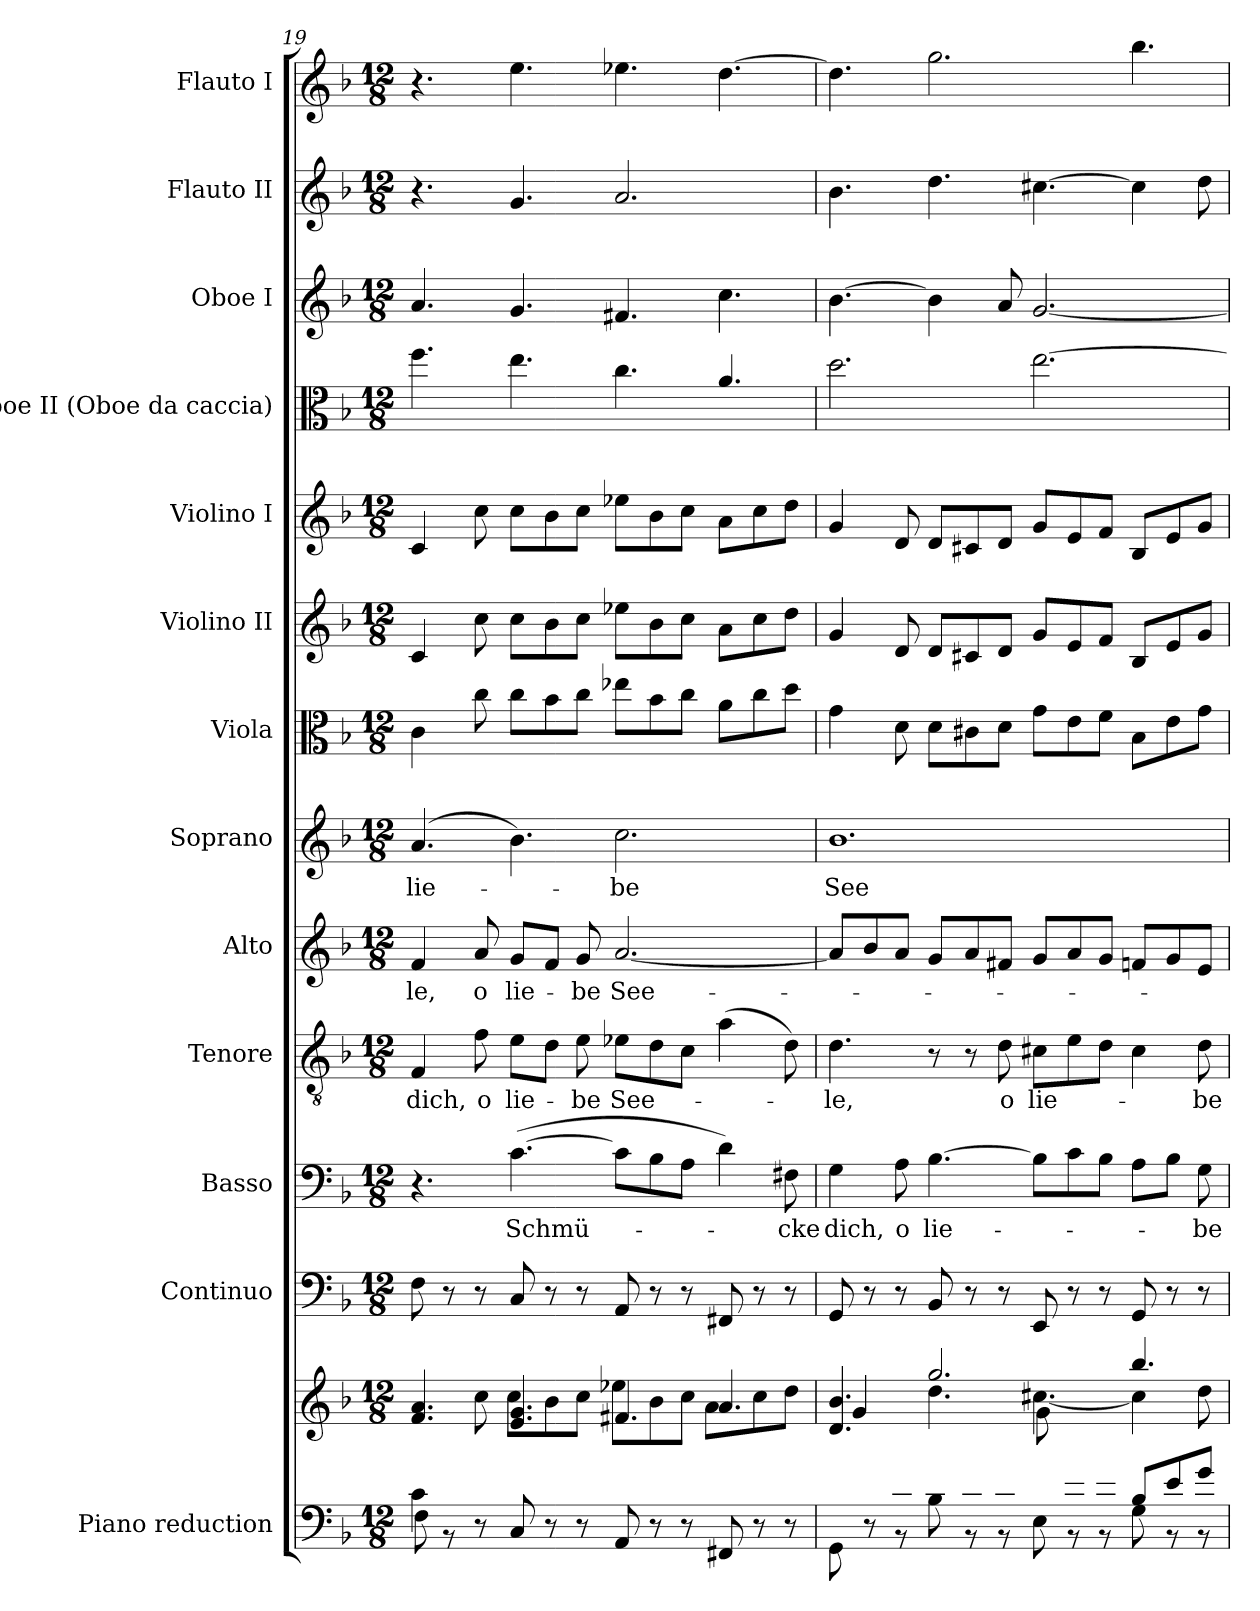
**kern	**kern	**kern	**kern	**text	**kern	**text	**kern	**text	**kern	**text	**kern	**kern	**kern	**kern	**kern	**kern	**kern
*part13	*part13	*part12	*part11	*part11	*part10	*part10	*part9	*part9	*part8	*part8	*part7	*part6	*part5	*part4	*part3	*part2	*part1
*staff14	*staff13	*staff12	*staff11	*staff11	*staff10	*staff10	*staff9	*staff9	*staff8	*staff8	*staff7	*staff6	*staff5	*staff4	*staff3	*staff2	*staff1
*I"Piano reduction	*	*I"Continuo	*I"Basso	*	*I"Tenore	*	*I"Alto	*	*I"Soprano	*	*I"Viola	*I"Violino II	*I"Violino I	*I"Oboe II (Oboe da caccia)	*I"Oboe I	*I"Flauto II	*I"Flauto I
*I'Pno	*	*	*	*	*	*	*	*	*	*	*I'Vla	*I'Vln	*I'Vln	*	*I'Ob	*I'Fl	*I'Fl
*clefF4	*clefG2	*clefF4	*clefF4	*	*clefGv2	*	*clefG2	*	*clefG2	*	*clefC3	*clefG2	*clefG2	*clefC3	*clefG2	*clefG2	*clefG2
*	*	*	*	*	*	*	*	*	*	*	*	*	*	*ITrd12c21	*	*	*
*k[b-]	*k[b-]	*k[b-]	*k[b-]	*	*k[b-]	*	*k[b-]	*	*k[b-]	*	*k[b-]	*k[b-]	*k[b-]	*k[b-]	*k[b-]	*k[b-]	*k[b-]
*M12/8	*M12/8	*M12/8	*M12/8	*	*M12/8	*	*M12/8	*	*M12/8	*	*M12/8	*M12/8	*M12/8	*M12/8	*M12/8	*M12/8	*M12/8
=19	=19	=19	=19	=19	=19	=19	=19	=19	=19	=19	=19	=19	=19	=19	=19	=19	=19
*^	*^	*	*	*	*	*	*	*	*	*	*	*	*	*	*	*	*
!	!	!	!	!	!	!	!	!LO:LY:b	!	!LO:LY:b	!	!LO:LY:b	!	!	!	!	!	!	!
4c\	8F\	4.f/ 4.a/	4ryy	8F\	4.r	.	4F/	dich,	4f/	-le,	(4.a/	lie-	4c\	4c/	4c/	4.f\	4.a/	4.r	4.r
.	8r	.	.	8r	.	.	.	.	.	.	.	.	.	.	.	.	.	.	.
!	!	!	!	!	!	!	!	!LO:LY:b	!	!LO:LY:b	!	!	!	!	!	!	!	!	!
1ryy	8r	.	8cc\	8r	.	.	8f\	o	8a/	o	.	.	8cc\	8cc\	8cc\	.	.	.	.
!	!	!	!	!	!	!LO:LY:b	!	!LO:LY:b	!	!LO:LY:b	!	!	!	!	!	!	!	!	!
.	8C/	4.e/ 4.g/	8cc\L	8C/	([4.c\	Schmü-	8e\L	lie-	8g/L	lie-	4.b-\)	.	8cc\L	8cc\L	8cc\L	4.e\	4.g/	4.g/	4.ee\
.	8r	.	8b-\	8r	.	.	8d\J	.	8f/J	.	.	.	8b-\	8b-\	8b-\	.	.	.	.
!	!	!	!	!	!	!	!	!LO:LY:b	!	!LO:LY:b	!	!	!	!	!	!	!	!	!
.	8r	.	8cc\J	8r	.	.	8e\	-be	8g/	-be	.	.	8cc\J	8cc\J	8cc\J	.	.	.	.
!	!	!	!	!	!	!	!	!LO:LY:b	!	!LO:LY:b	!	!LO:LY:b	!	!	!	!	!	!	!
.	8AA/	4.f#X/	8ee-X\L	8AA/	8c\L]	.	8e-X\L	See-	[2.a/	See-	2.cc\	-be	8ee-X\L	8ee-X\L	8ee-X\L	4.c\	4.f#X/	2.a/	4.ee-X\
.	8r	.	8b-\	8r	8B-\	.	8d\	.	.	.	.	.	8b-\	8b-\	8b-\	.	.	.	.
.	8r	.	8cc\J	8r	8A\J	.	8c\J	.	.	.	.	.	8cc\J	8cc\J	8cc\J	.	.	.	.
.	8FF#X/	4.a/	8a\L	8FF#X/	4d\)	.	(4a\	.	.	.	.	.	8a\L	8a\L	8a\L	4.A/	4.cc\	.	[4.dd\
4ryy	8r	.	8cc\	8r	.	.	.	.	.	.	.	.	8cc\	8cc\	8cc\	.	.	.	.
!	!	!	!	!	!	!LO:LY:b	!	!	!	!	!	!	!	!	!	!	!	!	!
.	8r	.	8dd\J	8r	8F#X\	-cke	8d\)	.	.	.	.	.	8dd\J	8dd\J	8dd\J	.	.	.	.
!!LO:PB:g=z
=20	=20	=20	=20	=20	=20	=20	=20	=20	=20	=20	=20	=20	=20	=20	=20	=20	=20	=20	=20
*	*	*	*^	*	*	*	*	*	*	*	*	*	*	*	*	*	*	*	*
!	!	!	!	!	!	!	!LO:LY:b	!	!LO:LY:b	!	!	!	!LO:LY:b	!	!	!	!	!	!	!
4ryy	8GG\	4.d/ 4.b-/	4ryy	4g/	8GG/	4G\	dich,	4.d\	-le,	8a/L]	.	1.b-	See-	4g\	4g/	4g/	2.d\	[4.b-\	4.b-\	4.dd\]
.	8r	.	.	.	8r	.	.	.	.	8b-/	.	.	.	.	.	.	.	.	.	.
!	!	!	!	!	!	!	!LO:LY:b	!	!	!	!	!	!	!	!	!	!	!	!	!
8d/	8r	.	8ryy	2ryy	8r	8A\	o	.	.	8a/J	.	.	.	8d\	8d/	8d/	.	.	.	.
!	!	!	!	!	!	!	!LO:LY:b	!	!	!	!	!	!	!	!	!	!	!	!	!
8d/L	8B-\	2.gg/	4.dd\	.	8BB-/	[4.B-\	lie-	8r	.	8g/L	.	.	.	8d\L	8d/L	8d/L	.	4b-\]	4.dd\	2.gg\
8c#X/	8r	.	.	.	8r	.	.	8r	.	8a/	.	.	.	8c#X\	8c#X/	8c#X/	.	.	.	.
!	!	!	!	!	!	!	!	!	!LO:LY:b	!	!	!	!	!	!	!	!	!	!	!
8d/J	8r	.	.	.	8r	.	.	8d\	o	8f#X/J	.	.	.	8d\J	8d/J	8d/J	.	8a/	.	.
!	!	!	!	!	!	!	!	!	!LO:LY:b	!	!	!	!	!	!	!	!	!	!	!
8ryy	8E\	.	[>4.cc#X\	8g\L	8EE/	8B-\L]	.	8c#X\L	lie-	8g/L	.	.	.	8g\L	8g/L	8g/L	[2.e\	[2.g/	[4.cc#X\	.
8e/	8r	.	.	2ryy	8r	8c\	.	8e\	.	8a/	.	.	.	8e\	8e/	8e/	.	.	.	.
8f/J	8r	.	.	.	8r	8B-\J	.	8d\J	.	8g/J	.	.	.	8f\J	8f/J	8f/J	.	.	.	.
8B-/L	8G\	4.bb-/	4cc#\]	.	8GG/	8A\L	.	4c#\	.	8fn/L	.	.	.	8B-\L	8B-/L	8B-/L	.	.	4cc#\]	4.bb-\
8e/	8r	.	.	.	8r	8B-\J	.	.	.	8g/	.	.	.	8e\	8e/	8e/	.	.	.	.
!	!	!	!	!	!	!	!LO:LY:b	!	!LO:LY:b	!	!	!	!	!	!	!	!	!	!	!
8g/J	8r	.	8dd\	8ryy	8r	8G\	-be	8d\	-be	8e/J	.	.	.	8g\J	8g/J	8g/J	.	.	8dd\	.
*v	*v	*	*	*	*	*	*	*	*	*	*	*	*	*	*	*	*	*	*	*
*	*v	*v	*v	*	*	*	*	*	*	*	*	*	*	*	*	*	*	*	*
=	=	=	=	=	=	=	=	=	=	=	=	=	=	=	=	=	=
*-	*-	*-	*-	*-	*-	*-	*-	*-	*-	*-	*-	*-	*-	*-	*-	*-	*-
